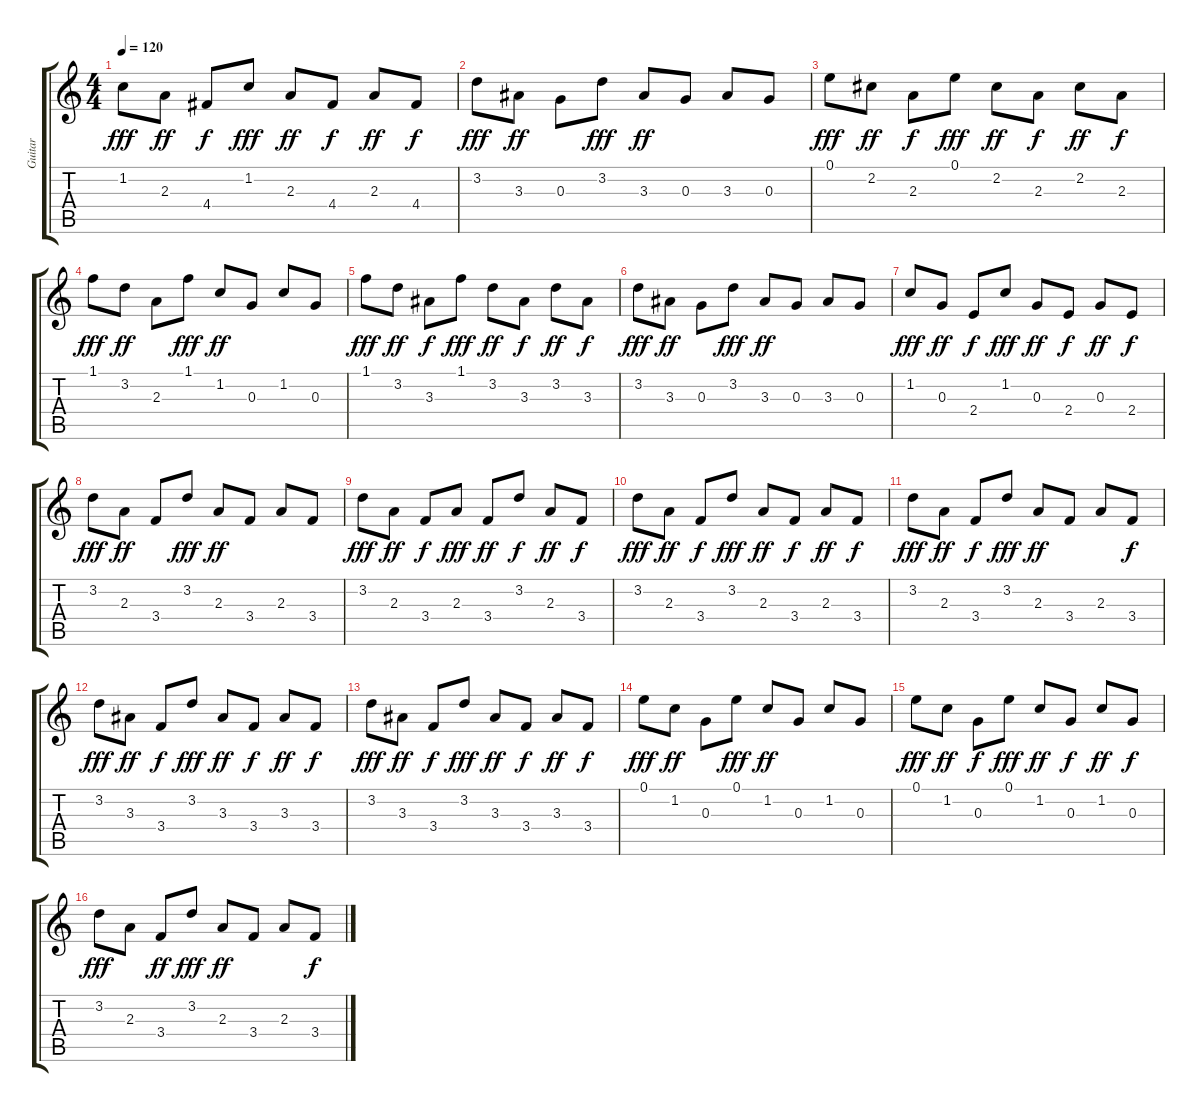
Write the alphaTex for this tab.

\track ("Guitar" "Guitar") {instrument acousticguitarsteel}
\staff {score tabs}
\tuning (E4 B3 G3 D3 A2 E2) {hide}
\ts (4 4)
\tempo 120
\clef g2
\ks c
1.2.8{dy fff} 2.3.8{dy ff} 4.4.8{dy f} 1.2.8{dy fff} 2.3.8{dy ff} 4.4.8{dy f} 2.3.8{dy ff} 4.4.8{dy f} |
3.2.8{dy fff} 3.3.8{dy ff} 0.3.8 3.2.8{dy fff} 3.3.8{dy ff} 0.3.8 3.3.8 0.3.8 |
0.1.8{dy fff} 2.2.8{dy ff} 2.3.8{dy f} 0.1.8{dy fff} 2.2.8{dy ff} 2.3.8{dy f} 2.2.8{dy ff} 2.3.8{dy f} |
1.1.8{dy fff} 3.2.8{dy ff} 2.3.8 1.1.8{dy fff} 1.2.8{dy ff} 0.3.8 1.2.8 0.3.8 |
1.1.8{dy fff} 3.2.8{dy ff} 3.3.8{dy f} 1.1.8{dy fff} 3.2.8{dy ff} 3.3.8{dy f} 3.2.8{dy ff} 3.3.8{dy f} |
3.2.8{dy fff} 3.3.8{dy ff} 0.3.8 3.2.8{dy fff} 3.3.8{dy ff} 0.3.8 3.3.8 0.3.8 |
1.2.8{dy fff} 0.3.8{dy ff} 2.4.8{dy f} 1.2.8{dy fff} 0.3.8{dy ff} 2.4.8{dy f} 0.3.8{dy ff} 2.4.8{dy f} |
3.2.8{dy fff} 2.3.8{dy ff} 3.4.8 3.2.8{dy fff} 2.3.8{dy ff} 3.4.8 2.3.8 3.4.8 |
3.2.8{dy fff} 2.3.8{dy ff} 3.4.8{dy f} 2.3.8{dy fff} 3.4.8{dy ff} 3.2.8{dy f} 2.3.8{dy ff} 3.4.8{dy f} |
3.2.8{dy fff} 2.3.8{dy ff} 3.4.8{dy f} 3.2.8{dy fff} 2.3.8{dy ff} 3.4.8{dy f} 2.3.8{dy ff} 3.4.8{dy f} |
3.2.8{dy fff} 2.3.8{dy ff} 3.4.8{dy f} 3.2.8{dy fff} 2.3.8{dy ff} 3.4.8 2.3.8 3.4.8{dy f} |
3.2.8{dy fff} 3.3.8{dy ff} 3.4.8{dy f} 3.2.8{dy fff} 3.3.8{dy ff} 3.4.8{dy f} 3.3.8{dy ff} 3.4.8{dy f} |
3.2.8{dy fff} 3.3.8{dy ff} 3.4.8{dy f} 3.2.8{dy fff} 3.3.8{dy ff} 3.4.8{dy f} 3.3.8{dy ff} 3.4.8{dy f} |
0.1.8{dy fff} 1.2.8{dy ff} 0.3.8 0.1.8{dy fff} 1.2.8{dy ff} 0.3.8 1.2.8 0.3.8 |
0.1.8{dy fff} 1.2.8{dy ff} 0.3.8{dy f} 0.1.8{dy fff} 1.2.8{dy ff} 0.3.8{dy f} 1.2.8{dy ff} 0.3.8{dy f} |
3.2.8{dy fff} 2.3.8 3.4.8{dy ff} 3.2.8{dy fff} 2.3.8{dy ff} 3.4.8 2.3.8 3.4.8{dy f}
